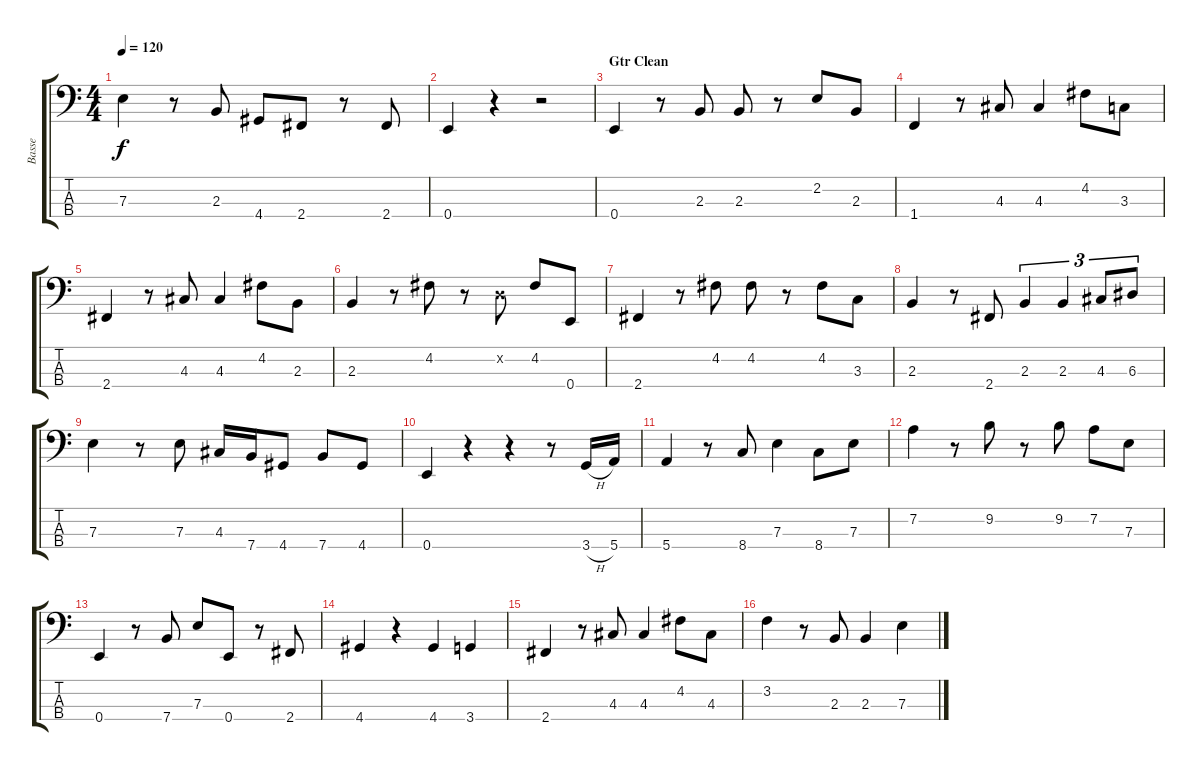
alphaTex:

\track ("Basse" "Basse") {instrument electricbassfinger}
\staff {score tabs}
\tuning (G2 D2 A1 E1) {hide}
\ts (4 4)
\tempo 120
\clef f4
\ks c
7.3.4{dy f} r.8 2.3.8 4.4.8 2.4.8 r.8 2.4.8 |
0.4.4 r.4 r.2 |
\section ("" "Gtr Clean")
0.4.4 r.8 2.3.8 2.3.8 r.8 2.2.8 2.3.8 |
1.4.4 r.8 4.3.8 4.3.4 4.2.8 3.3.8 |
2.4.4 r.8 4.3.8 4.3.4 4.2.8 2.3.8 |
2.3.4 r.8 4.2.8 r.8 0.2{x}.8 4.2.8 0.4.8 |
2.4.4 r.8 4.2.8 4.2.8 r.8 4.2.8 3.3.8 |
2.3.4 r.8 2.4.8 2.3.4{tu (3 2)} 2.3.4{tu (3 2)} 4.3.8{tu (3 2)} 6.3.8{tu (3 2)} |
7.3.4 r.8 7.3.8 4.3.16 7.4.16 4.4.8 7.4.8 4.4.8 |
0.4.4 r.4 r.4 r.8 3.4{h}.16 5.4.16 |
5.4.4 r.8 8.4.8 7.3.4 8.4.8 7.3.8 |
7.2.4 r.8 9.2.8 r.8 9.2.8 7.2.8 7.3.8 |
0.4.4 r.8 7.4.8 7.3.8 0.4.8 r.8 2.4.8 |
4.4.4 r.4 4.4.4 3.4.4 |
2.4.4 r.8 4.3.8 4.3.4 4.2.8 4.3.8 |
3.2.4 r.8 2.3.8 2.3.4 7.3.4
